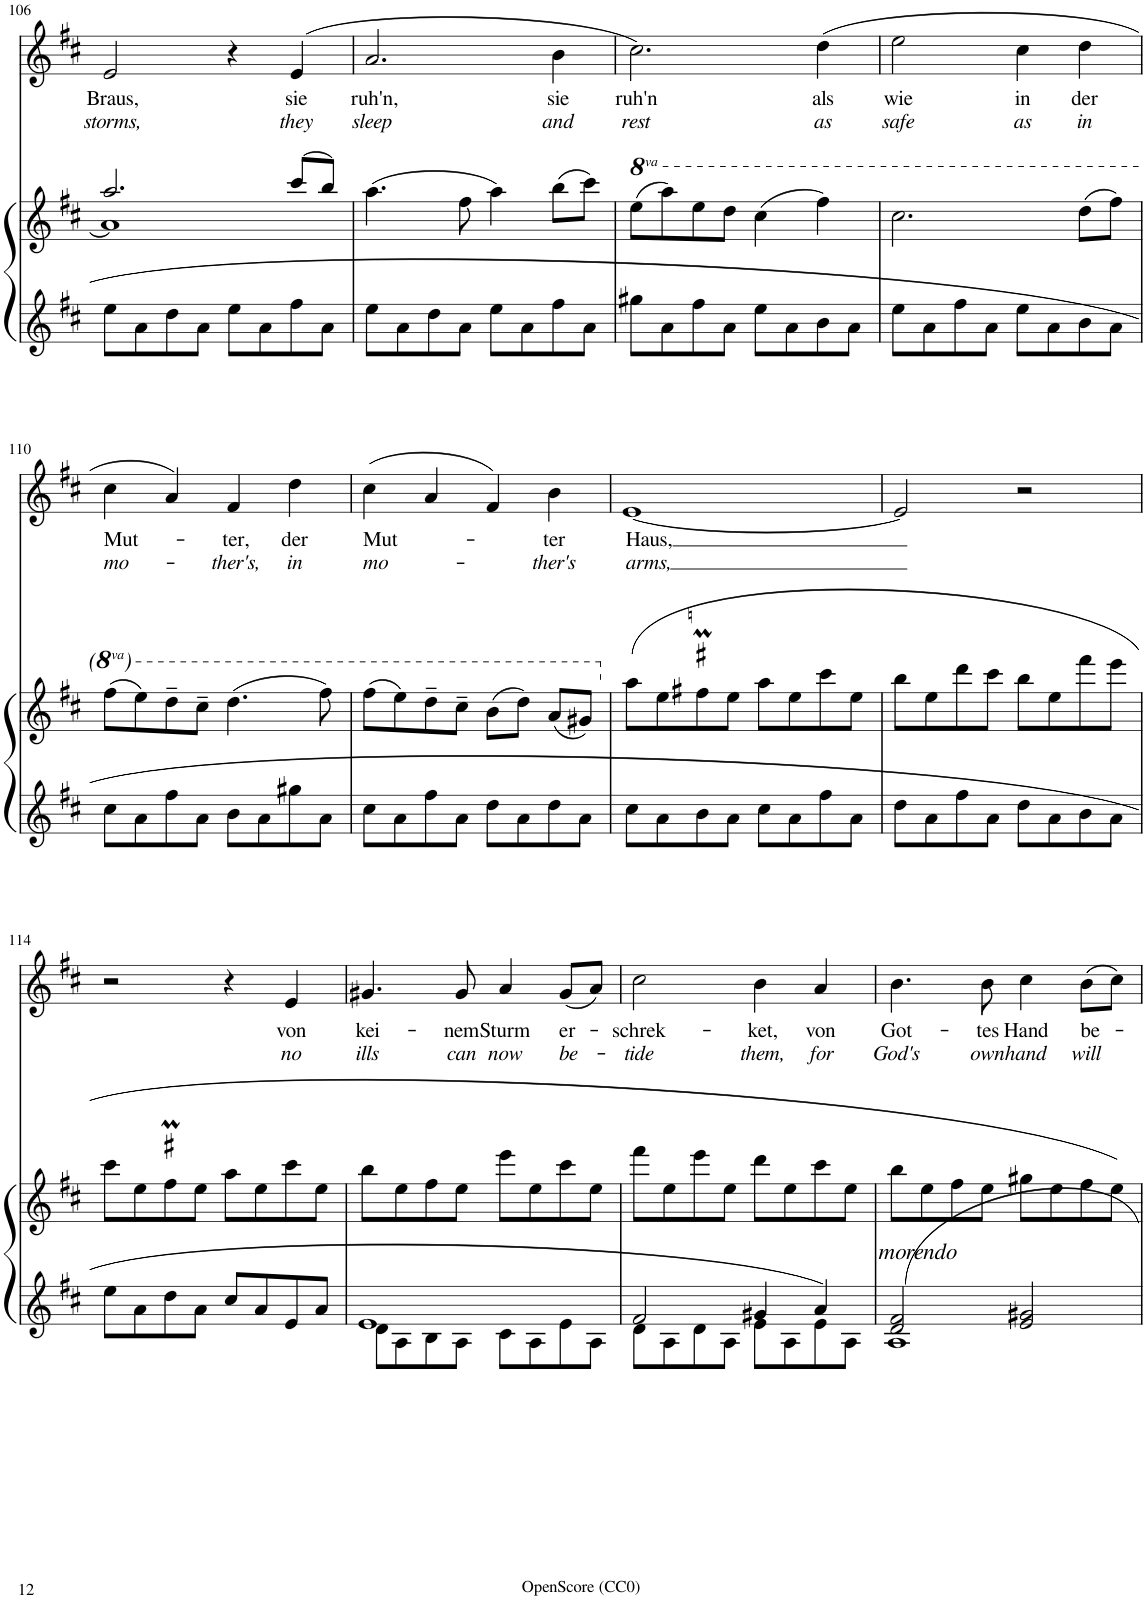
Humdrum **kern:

**kern	**kern	**kern	**text	**text
*part2	*part2	*part1	*part1	*part1
*staff3	*staff2	*staff1	*staff1	*staff1
*I"Piano	*	*I"Gesang Voice	*	*
*I'Pno	*	*	*	*
!!LO:PB:g=z
*clefG2	*clefG2	*clefG2	*	*
*k[f#c#]	*k[f#c#]	*k[f#c#]	*	*
*M4/4	*M4/4	*M4/4	*	*
=106	=106	=106	=106	=106
*	*^	*	*	*
!	!	!	!	!LO:LY:b	!LO:LY:b
8ee\L	2.aa/	1a]	2e/	Braus,	storms,
8a\	.	.	.	.	.
8dd\	.	.	.	.	.
8a\J	.	.	.	.	.
8ee\L	.	.	4r	.	.
8a\	.	.	.	.	.
!	!	!	!	!LO:LY:b	!LO:LY:b
8ff#\	(8ccc#/L	.	(4e/	sie	they
8a\J	8bb/J)	.	.	.	.
*	*v	*v	*	*	*
=107	=107	=107	=107	=107
!	!	!	!LO:LY:b	!LO:LY:b
8ee\L	(4.aa\	2.a/	ruh'n,	sleep
8a\	.	.	.	.
8dd\	.	.	.	.
8a\J	8ff#\	.	.	.
8ee\L	4aa\)	.	.	.
8a\	.	.	.	.
!	!	!	!LO:LY:b	!LO:LY:b
8ff#\	(8bb\L	4b\	sie	and
8a\J	8ccc#\J)	.	.	.
=108	=108	=108	=108	=108
*	*8va	*	*	*
!	!	!	!LO:LY:b	!LO:LY:b
8gg#X\L	(8eee\L	2.cc#\)	ruh'n	rest
8a\	8aaa\)	.	.	.
8ff#\	8eee\	.	.	.
8a\J	8ddd\J	.	.	.
8ee\L	(4ccc#\	.	.	.
8a\	.	.	.	.
!	!	!	!LO:LY:b	!LO:LY:b
8b\	4fff#\)	(4dd\	als	as
8a\J	.	.	.	.
=109	=109	=109	=109	=109
!	!	!	!LO:LY:b	!LO:LY:b
8ee\L	2.ccc#\	2ee\	wie	safe
8a\	.	.	.	.
8ff#\	.	.	.	.
8a\J	.	.	.	.
!	!	!	!LO:LY:b	!LO:LY:b
8ee\L	.	4cc#\	in	as
8a\	.	.	.	.
!	!	!	!LO:LY:b	!LO:LY:b
8b\	(8ddd\L	4dd\	der	in
8a\J	8fff#\J)	.	.	.
!!LO:LB:g=z
=110	=110	=110	=110	=110
!	!	!	!LO:LY:b	!LO:LY:b
8cc#\L	(8fff#\L	4cc#\	Mut-	mo-
8a\	8eee\)	.	.	.
8ff#\	8ddd~\	4a/)	.	.
8a\J	8ccc#~\J	.	.	.
!	!	!	!LO:LY:b	!LO:LY:b
8b\L	(4.ddd\	4f#/	-ter,	-ther's,
8a\	.	.	.	.
!	!	!	!LO:LY:b	!LO:LY:b
8gg#X\	.	4dd\	der	in
8a\J	8fff#\)	.	.	.
=111	=111	=111	=111	=111
!	!	!	!LO:LY:b	!LO:LY:b
8cc#\L	(8fff#\L	(4cc#\	Mut-	mo-
8a\	8eee\)	.	.	.
8ff#\	8ddd~\	4a/	.	.
8a\J	8ccc#~\J	.	.	.
8dd\L	(8bb\L	4f#/)	.	.
8a\	8ddd\J)	.	.	.
!	!	!	!LO:LY:b	!LO:LY:b
8dd\	(8aa/L	4b\	-ter	-ther's
8a\J	8gg#X/J)	.	.	.
=112	=112	=112	=112	=112
*	*X8va	*	*	*
!	!	!	!LO:LY:b	!LO:LY:b
8cc#\L	(8aa\L	[1e	Haus,	arms,
8a\	8ee\	.	.	.
8b\	8ff#Xm\	.	.	.
8a\J	8ee\J	.	.	.
8cc#\L	8aa\L	.	.	.
8a\	8ee\	.	.	.
8ff#\	8ccc#\	.	.	.
8a\J	8ee\J	.	.	.
=113	=113	=113	=113	=113
8dd\L	8bb\L	2e/]	.	.
8a\	8ee\	.	.	.
8ff#\	8ddd\	.	.	.
8a\J	8ccc#\J	.	.	.
8dd\L	8bb\L	2r	.	.
8a\	8ee\	.	.	.
8b\	8fff#\	.	.	.
8a\J	8eee\J	.	.	.
!!LO:LB:g=z
=114	=114	=114	=114	=114
8ee\L	8ccc#\L	2r	.	.
8a\	8ee\	.	.	.
8dd\	8ff#m\	.	.	.
8a\J	8ee\J	.	.	.
8cc#/L	8aa\L	4r	.	.
8a/	8ee\	.	.	.
!	!	!	!LO:LY:b	!LO:LY:b
8e/	8ccc#\	4e/	von	no
8a/J	8ee\J	.	.	.
=115	=115	=115	=115	=115
*^	*	*	*	*
!	!	!	!	!LO:LY:b	!LO:LY:b
1e	8d\L	8bb\L	4.g#X/	kei-	ills
.	8A\	8ee\	.	.	.
.	8B\	8ff#\	.	.	.
!	!	!	!	!LO:LY:b	!LO:LY:b
.	8A\J	8ee\J	8g#/	-nem	can
!	!	!	!	!LO:LY:b	!LO:LY:b
.	8c#\L	8eee\L	4a/	Sturm	now
.	8A\	8ee\	.	.	.
!	!	!	!	!LO:LY:b	!LO:LY:b
.	8e\	8ccc#\	(8g#/L	er-	be-
.	8A\J	8ee\J	8a/J)	.	.
=116	=116	=116	=116	=116	=116
!	!	!	!	!LO:LY:b	!LO:LY:b
2f#/	8d\L	8fff#\L	2cc#\	-schrek-	-tide
.	8A\	8ee\	.	.	.
.	8d\	8eee\	.	.	.
.	8A\J	8ee\J	.	.	.
!	!	!	!	!LO:LY:b	!LO:LY:b
4g#X/	8e\L	8ddd\L	4b\	-ket,	them,
.	8A\	8ee\	.	.	.
!	!	!	!	!LO:LY:b	!LO:LY:b
4a/	8e\	8ccc#\	4a/	von	for
.	8A\J	8ee\J	.	.	.
=117	=117	=117	=117	=117	=117
!	!	!LO:TX:b:i:t=morendo	!	!	!
!	!	!	!	!LO:LY:b	!LO:LY:b
2d/ 2f#/	1A	8bb\L	4.b\	Got-	God's
.	.	8ee\	.	.	.
.	.	8ff#\	.	.	.
!	!	!	!	!LO:LY:b	!LO:LY:b
.	.	8ee\J	8b\	-tes	own
!	!	!	!	!LO:LY:b	!LO:LY:b
2e/ 2g#X/	.	8gg#X\L	4cc#\	Hand	hand
.	.	8ee\	.	.	.
!	!	!	!	!LO:LY:b	!LO:LY:b
.	.	8ff#\	(8b\L	be-	will
.	.	8ee\J)	8cc#\J)	.	.
*v	*v	*	*	*	*
=	=	=	=	=
*-	*-	*-	*-	*-
